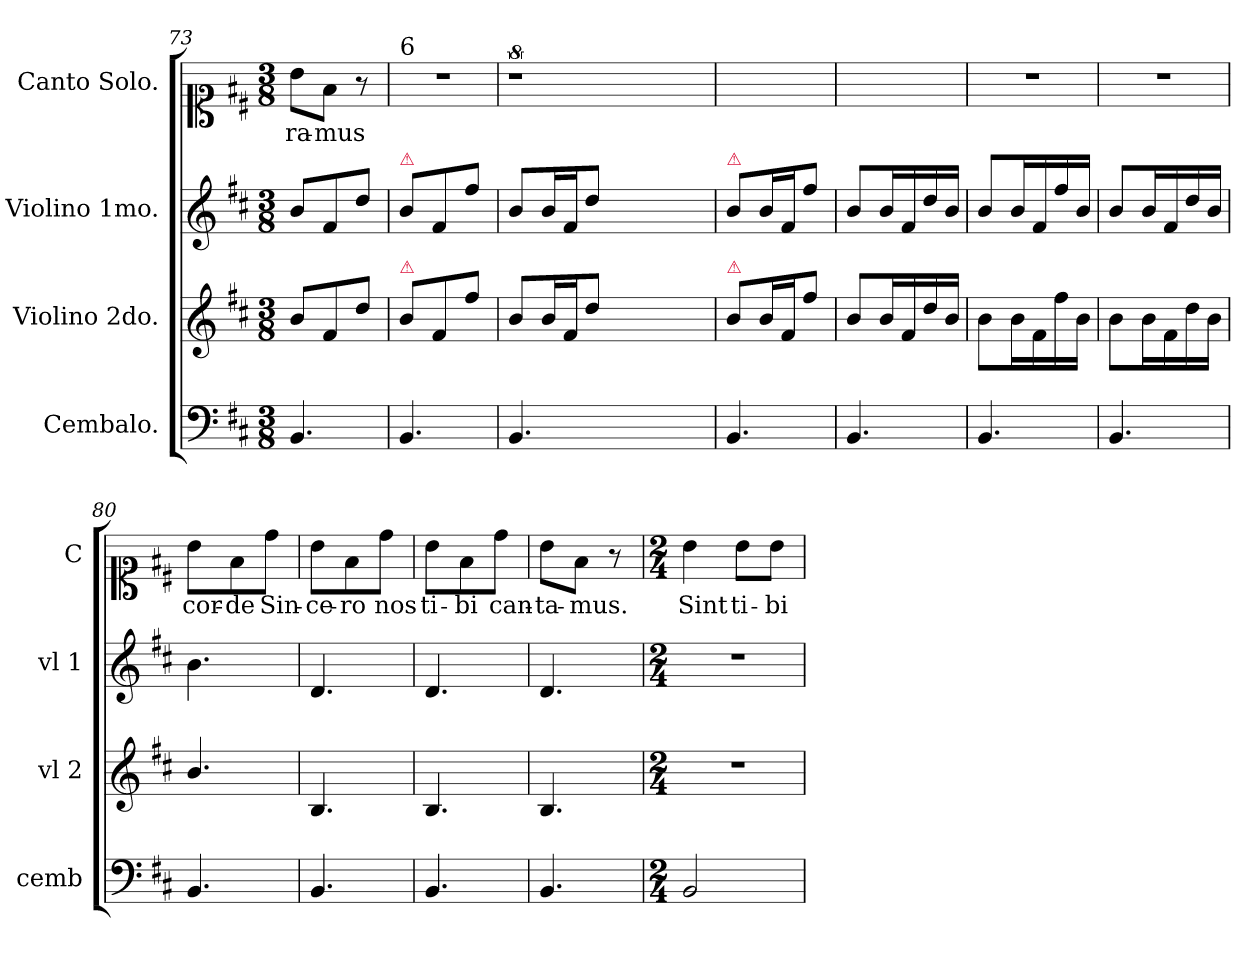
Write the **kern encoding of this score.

**kern	**kern	**dynam	**kern	**kern	**text
*part4	*part3	*part3	*part2	*part1	*part1
*staff4	*staff3	*staff3	*staff2	*staff1	*staff1
*I"Cembalo.	*I"Violino 2do.	*	*I"Violino 1mo.	*I"Canto Solo.	*
*I'cemb	*I'vl 2	*	*I'vl 1	*I'C	*
*clefF4	*clefG2	*	*clefG2	*clefC1	*
*k[f#c#]	*k[f#c#]	*	*k[f#c#]	*k[f#c#]	*
*	*D:	*	*D:	*D:	*
*M3/8	*M3/8	*	*M3/8	*M3/8	*
=73	=73	=73	=73	=73	=73
4.BB/	8b/L	.	8b/L	8b\L	-ra-
.	8f#/	.	8f#/	8f#\J	-mus
.	8dd/J	.	8dd/J	8r	.
=74	=74	=74	=74	=74	=74
!	!	!	!	!LO:TX:a:t=6	!
!	!	!	!LO:TX:a:color=crimson:t=⚠	!	!
!	!LO:TX:a:color=crimson:t=⚠	!	!	!	!
4.BB/	8b/L	.	8b/L	4.r	.
.	8f#/	.	8f#/	.	.
.	8ff#\J	.	8ff#\J	.	.
=75	=75	=75	=75	=75	=75
4.BB/	8b/L	.	8b/L	8%9r	.
.	16b/L	.	16b/L	.	.
.	16f#/J	.	16f#/J	.	.
.	8dd/J	.	8dd/J	.	.
2.ryy	2.ryy	.	2.ryy	.	.
=76	=76	=76	=76	=76	=76
!	!	!	!LO:TX:a:color=crimson:t=⚠	!	!
!	!LO:TX:a:color=crimson:t=⚠	!	!	!	!
4.BB/	8b/L	.	8b/L	4.ryy	.
.	16b/L	.	16b/L	.	.
.	16f#/J	.	16f#/J	.	.
.	8ff#\J	.	8ff#\J	.	.
=77	=77	=77	=77	=77	=77
4.BB/	8b/L	.	8b/L	4.ryy	.
.	16b/L	.	16b/L	.	.
.	16f#/	.	16f#/	.	.
.	16dd/	.	16dd/	.	.
.	16b/JJ	.	16b/JJ	.	.
=78	=78	=78	=78	=78	=78
4.BB/	8b\L	.	8b/L	4.r	.
.	16b\L	.	16b/L	.	.
.	16f#\	.	16f#/	.	.
.	16ff#\	.	16ff#/	.	.
.	16b\JJ	.	16b/JJ	.	.
=79	=79	=79	=79	=79	=79
4.BB/	8b\L	.	8b/L	4.r	.
.	16b\L	.	16b/L	.	.
.	16f#\	.	16f#/	.	.
.	16dd\	.	16dd/	.	.
.	16b\JJ	.	16b/JJ	.	.
=80	=80	=80	=80	=80	=80
4.BB/	4.b/	.	4.b\	8b\L	cor-
.	.	.	.	8f#\	-de
.	.	.	.	8dd\J	Sin-
=81	=81	=81	=81	=81	=81
!	!	!LO:DY:a	!	!	!
4.BB/	4.B/	piano	4.d/	8b\L	-ce-
.	.	.	.	8f#\	-ro
.	.	.	.	8dd\J	nos
=82	=82	=82	=82	=82	=82
4.BB/	4.B/	.	4.d/	8b\L	ti-
.	.	.	.	8f#\	-bi
.	.	.	.	8dd\J	can-
=83	=83	=83	=83	=83	=83
4.BB/	4.B/	.	4.d/	8b\L	-ta-
.	.	.	.	8f#\J	-mus.
.	.	.	.	8r	.
=84	=84	=84	=84	=84	=84
*M2/4	*M2/4	*	*M2/4	*M2/4	*
2BB/	2r	.	2r	4b\	Sint
.	.	.	.	8b\L	ti-
.	.	.	.	8b\J	-bi
=	=	=	=	=	=
*-	*-	*-	*-	*-	*-
